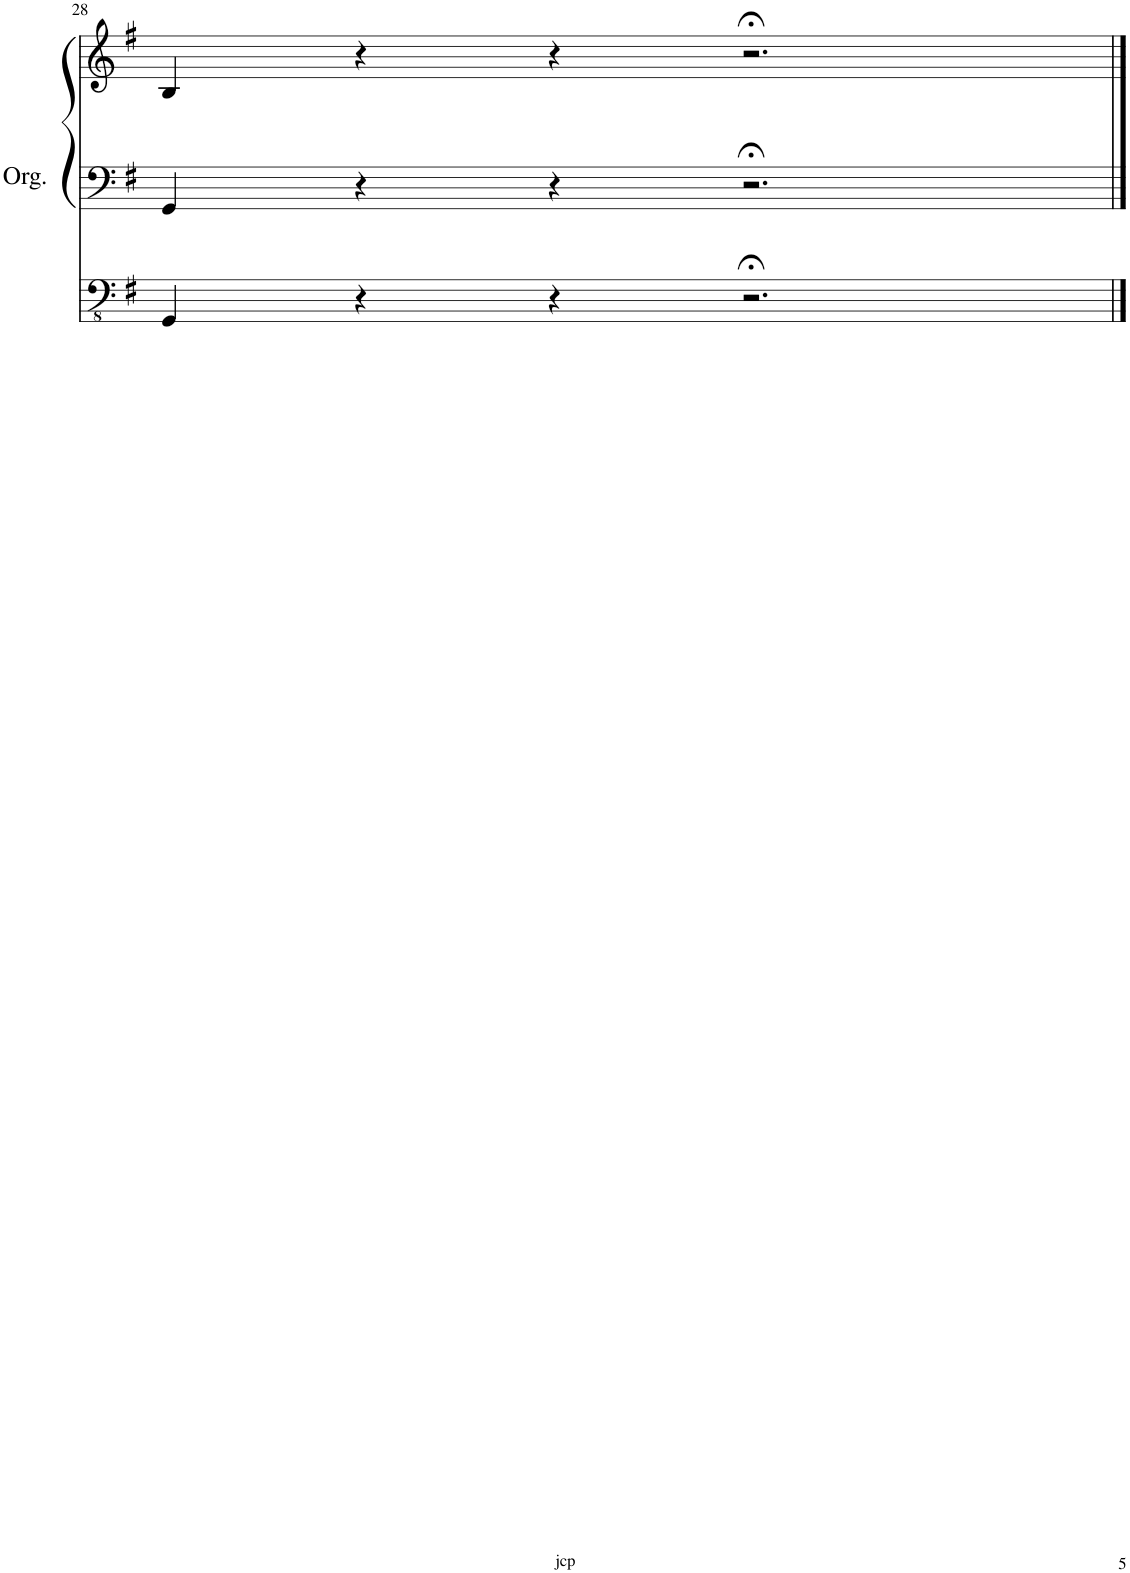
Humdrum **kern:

**kern	**kern	**kern
*part1	*part1	*part1
*staff3	*staff2	*staff1
*I"Orgue à tuyaux	*	*
*I'Org.	*	*
!!LO:PB:g=z
*clefFv4	*clefF4	*clefG2
*k[f#]	*k[f#]	*k[f#]
*M6/4	*M6/4	*M6/4
=28	=28	=28
4GGG/	4GG/	4B/
4r	4r	4r
4r	4r	4r
2.r;<	2.r;<	2.r;<
==	==	==
*-	*-	*-
